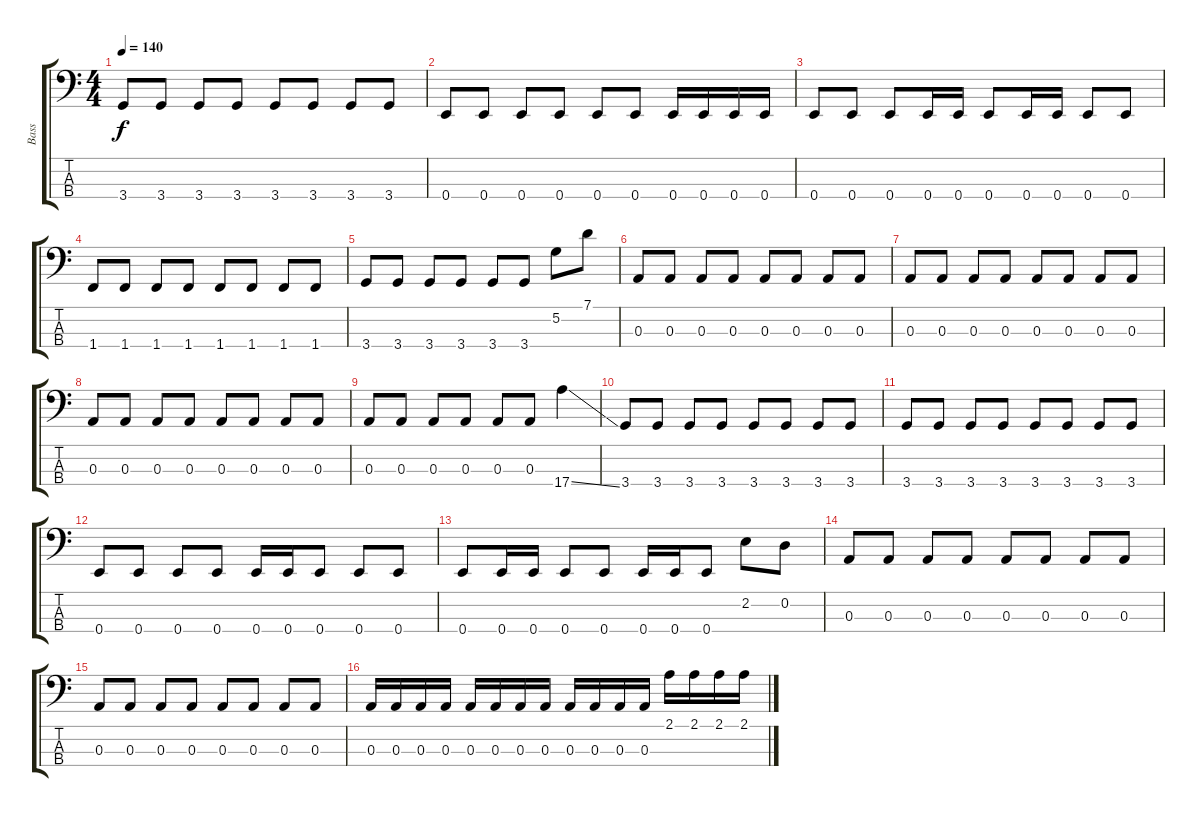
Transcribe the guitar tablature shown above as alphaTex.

\track ("Bass" "Bass") {instrument electricbassfinger}
\staff {score tabs}
\tuning (G2 D2 A1 E1) {hide}
\ts (4 4)
\tempo 140
\clef f4
\ks c
3.4.8{dy f} 3.4.8 3.4.8 3.4.8 3.4.8 3.4.8 3.4.8 3.4.8 |
0.4.8 0.4.8 0.4.8 0.4.8 0.4.8 0.4.8 0.4.16 0.4.16 0.4.16 0.4.16 |
0.4.8 0.4.8 0.4.8 0.4.16 0.4.16 0.4.8 0.4.16 0.4.16 0.4.8 0.4.8 |
1.4.8 1.4.8 1.4.8 1.4.8 1.4.8 1.4.8 1.4.8 1.4.8 |
3.4.8 3.4.8 3.4.8 3.4.8 3.4.8 3.4.8 5.2.8 7.1.8 |
0.3.8 0.3.8 0.3.8 0.3.8 0.3.8 0.3.8 0.3.8 0.3.8 |
0.3.8 0.3.8 0.3.8 0.3.8 0.3.8 0.3.8 0.3.8 0.3.8 |
0.3.8 0.3.8 0.3.8 0.3.8 0.3.8 0.3.8 0.3.8 0.3.8 |
0.3.8 0.3.8 0.3.8 0.3.8 0.3.8 0.3.8 17.4{ss}.4 |
3.4.8 3.4.8 3.4.8 3.4.8 3.4.8 3.4.8 3.4.8 3.4.8 |
3.4.8 3.4.8 3.4.8 3.4.8 3.4.8 3.4.8 3.4.8 3.4.8 |
0.4.8 0.4.8 0.4.8 0.4.8 0.4.16 0.4.16 0.4.8 0.4.8 0.4.8 |
0.4.8 0.4.16 0.4.16 0.4.8 0.4.8 0.4.16 0.4.16 0.4.8 2.2.8 0.2.8 |
0.3.8 0.3.8 0.3.8 0.3.8 0.3.8 0.3.8 0.3.8 0.3.8 |
0.3.8 0.3.8 0.3.8 0.3.8 0.3.8 0.3.8 0.3.8 0.3.8 |
0.3.16 0.3.16 0.3.16 0.3.16 0.3.16 0.3.16 0.3.16 0.3.16 0.3.16 0.3.16 0.3.16 0.3.16 2.1.16 2.1.16 2.1.16 2.1.16
